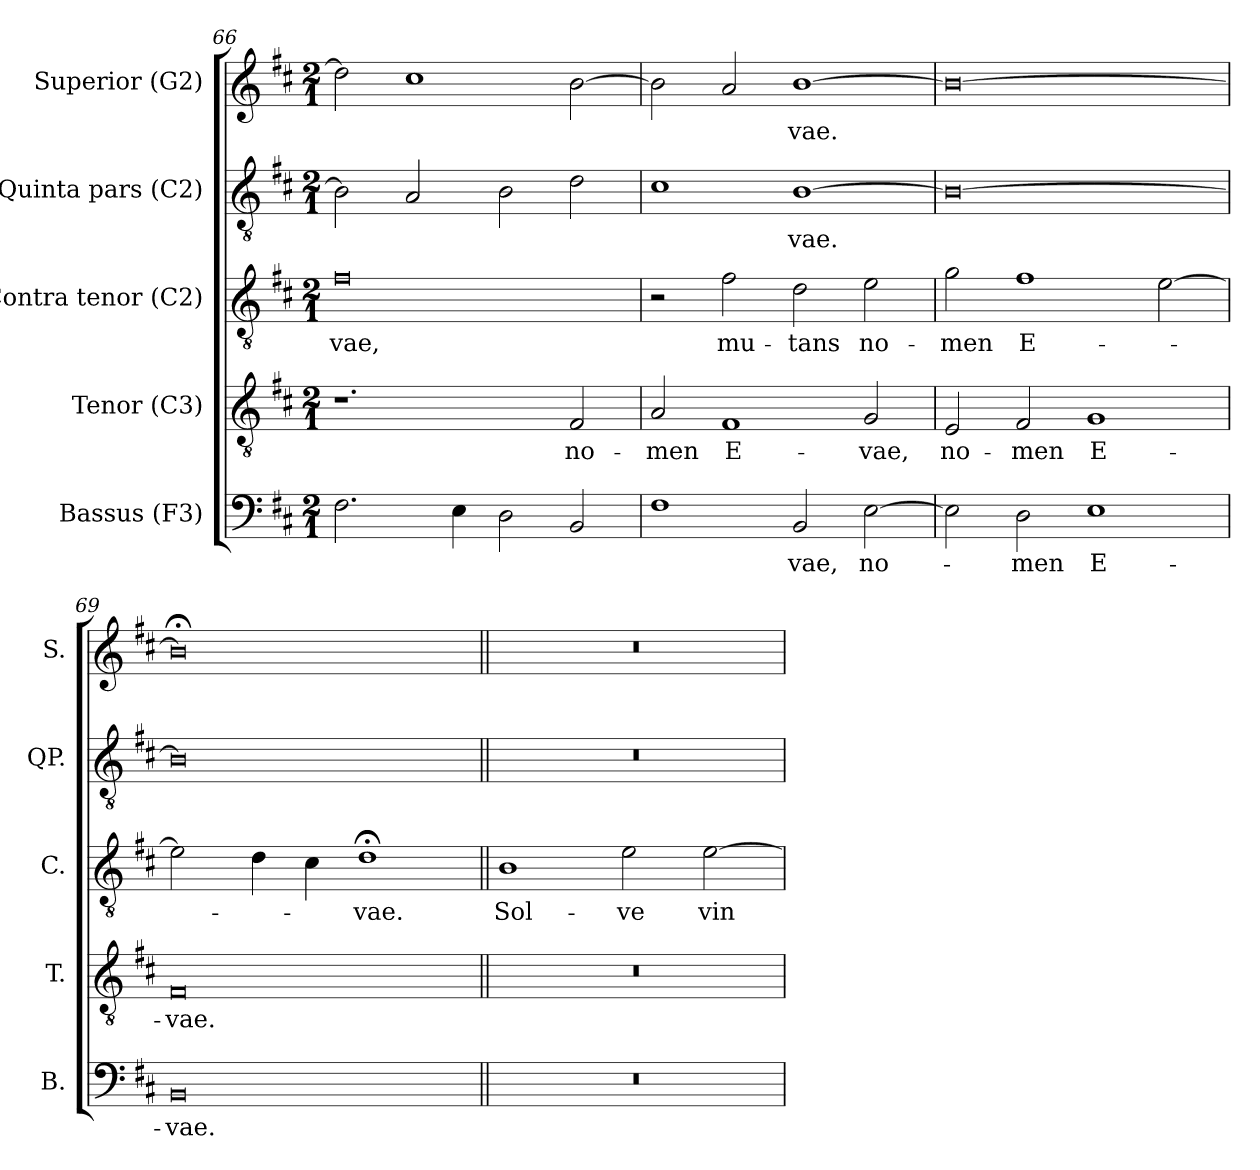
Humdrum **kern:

**kern	**text	**kern	**text	**kern	**text	**kern	**text	**kern	**text
*part5	*part5	*part4	*part4	*part3	*part3	*part2	*part2	*part1	*part1
*staff5	*staff5	*staff4	*staff4	*staff3	*staff3	*staff2	*staff2	*staff1	*staff1
*I"Bassus (F3)	*	*I"Tenor (C3)	*	*I"Contra tenor (C2)	*	*I"Quinta pars (C2)	*	*I"Superior (G2)	*
*I'B.	*	*I'T.	*	*I'C.	*	*I'QP.	*	*I'S.	*
!!LO:LB:g=z
*clefF4	*	*clefGv2	*	*clefGv2	*	*clefGv2	*	*clefG2	*
*	*	*ITrd7c12	*	*ITrd7c12	*	*ITrd7c12	*	*	*
*k[f#c#]	*	*k[f#c#]	*	*k[f#c#]	*	*k[f#c#]	*	*k[f#c#]	*
*D:	*	*D:	*	*D:	*	*D:	*	*D:	*
*M2/1	*	*M2/1	*	*M2/1	*	*M2/1	*	*M2/1	*
=66	=66	=66	=66	=66	=66	=66	=66	=66	=66
!	!	!	!	!	!LO:LY:b:color=#000000	!	!	!	!
2.F#i\	.	1.r	.	0F#i	-vae,	2BBi\]	.	2ddi\]	.
.	.	.	.	.	.	2AAi/	.	1cc#i	.
4Ei\	.	.	.	.	.	.	.	.	.
2Di\	.	.	.	.	.	2BBi\	.	.	.
!	!	!	!LO:LY:b:color=#000000	!	!	!	!	!	!
2BBi/	.	2FF#i/	no-	.	.	2Di\	.	[2bi\	.
=67	=67	=67	=67	=67	=67	=67	=67	=67	=67
!	!	!	!LO:LY:b:color=#000000	!	!	!	!	!	!
1F#i	.	2AAi/	-men	2r	.	1C#i	.	2bi\]	.
!	!	!	!LO:LY:b:color=#000000	!	!	!	!	!	!
!	!	!	!	!	!LO:LY:b:color=#000000	!	!	!	!
.	.	1FF#i	E-	2F#i\	mu-	.	.	2ai/	.
!	!LO:LY:b:color=#000000	!	!	!	!	!	!	!	!
!	!	!	!	!	!LO:LY:b:color=#000000	!	!	!	!
!	!	!	!	!	!	!	!LO:LY:b:color=#000000	!	!
!	!	!	!	!	!	!	!	!	!LO:LY:b:color=#000000
2BBi/	-vae,	.	.	2Di\	-tans	[1BBi	-vae.	[1bi	-vae.
!	!LO:LY:b:color=#000000	!	!	!	!	!	!	!	!
!	!	!	!LO:LY:b:color=#000000	!	!	!	!	!	!
!	!	!	!	!	!LO:LY:b:color=#000000	!	!	!	!
[2Ei\	no-	2GGi/	-vae,	2Ei\	no-	.	.	.	.
=68	=68	=68	=68	=68	=68	=68	=68	=68	=68
!	!	!	!LO:LY:b:color=#000000	!	!	!	!	!	!
!	!	!	!	!	!LO:LY:b:color=#000000	!	!	!	!
2Ei\]	.	2EEi/	no-	2Gi\	-men	0BBi_	.	0bi_	.
!	!LO:LY:b:color=#000000	!	!	!	!	!	!	!	!
!	!	!	!LO:LY:b:color=#000000	!	!	!	!	!	!
!	!	!	!	!	!LO:LY:b:color=#000000	!	!	!	!
2Di\	-men	2FF#i/	-men	1F#i	E-	.	.	.	.
!	!LO:LY:b:color=#000000	!	!	!	!	!	!	!	!
!	!	!	!LO:LY:b:color=#000000	!	!	!	!	!	!
1Ei	E-	1GGi	E-	.	.	.	.	.	.
.	.	.	.	[2Ei\	.	.	.	.	.
=69	=69	=69	=69	=69	=69	=69	=69	=69	=69
!	!LO:LY:b:color=#000000	!	!	!	!	!	!	!	!
!	!	!	!LO:LY:b:color=#000000	!	!	!	!	!	!
0BBi	-vae.	0FF#i	-vae.	2Ei\]	.	0BBi]	.	0b;i]	.
.	.	.	.	4Di\	.	.	.	.	.
.	.	.	.	4C#i\	.	.	.	.	.
!	!	!	!	!	!LO:LY:b:color=#000000	!	!	!	!
.	.	.	.	1D;i	-vae.	.	.	.	.
!!LO:LB:g=z
=70||	=70||	=70||	=70||	=70||	=70||	=70||	=70||	=70||	=70||
!LO:N:vis=1	!	!LO:N:vis=1	!	!	!	!	!	!	!
!	!	!	!	!	!LO:LY:b:color=#000000	!LO:N:vis=1	!	!LO:N:vis=1	!
0r	.	0r	.	1BBi	Sol-	0r	.	0r	.
!	!	!	!	!	!LO:LY:b:color=#000000	!	!	!	!
.	.	.	.	2Ei\	-ve	.	.	.	.
!	!	!	!	!	!LO:LY:b:color=#000000	!	!	!	!
.	.	.	.	[2Ei\	vin-	.	.	.	.
=	=	=	=	=	=	=	=	=	=
*-	*-	*-	*-	*-	*-	*-	*-	*-	*-
